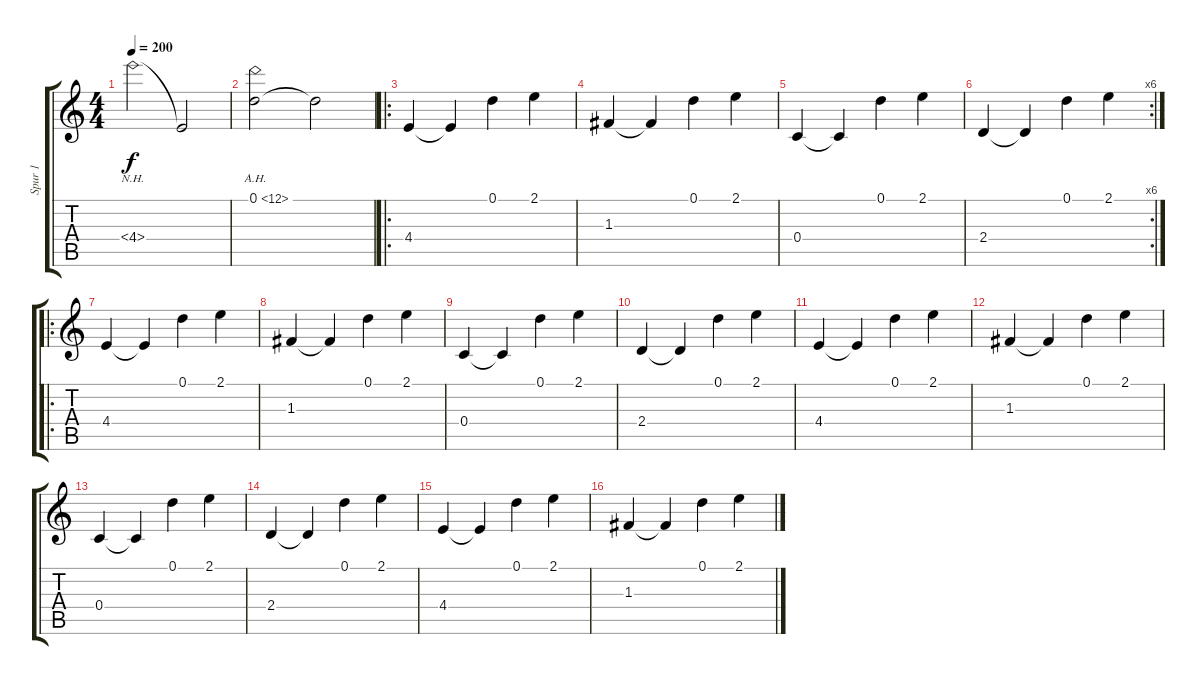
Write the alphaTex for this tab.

\track ("Spur 1" "Spur 1") {instrument electricguitarclean}
\staff {score tabs}
\tuning (D4 A3 F3 C3 G2 C2) {hide}
\ts (4 4)
\tempo 200
\clef g2
\ks c
4.4{nh}.2{dy f instrument electricguitarclean} 4.4{t}.2 |
0.1{ah 12}.2 0.1{t}.2 |
\ro
4.4.4 4.4{t}.4 0.1.4 2.1.4 |
1.3.4 1.3{t}.4 0.1.4 2.1.4 |
0.4.4 0.4{t}.4 0.1.4 2.1.4 |
\rc 6
2.4.4 2.4{t}.4 0.1.4 2.1.4 |
\ro
4.4.4 4.4{t}.4 0.1.4 2.1.4 |
1.3.4 1.3{t}.4 0.1.4 2.1.4 |
0.4.4 0.4{t}.4 0.1.4 2.1.4 |
2.4.4 2.4{t}.4 0.1.4 2.1.4 |
4.4.4 4.4{t}.4 0.1.4 2.1.4 |
1.3.4 1.3{t}.4 0.1.4 2.1.4 |
0.4.4 0.4{t}.4 0.1.4 2.1.4 |
2.4.4 2.4{t}.4 0.1.4 2.1.4 |
4.4.4 4.4{t}.4 0.1.4 2.1.4 |
1.3.4 1.3{t}.4 0.1.4 2.1.4
